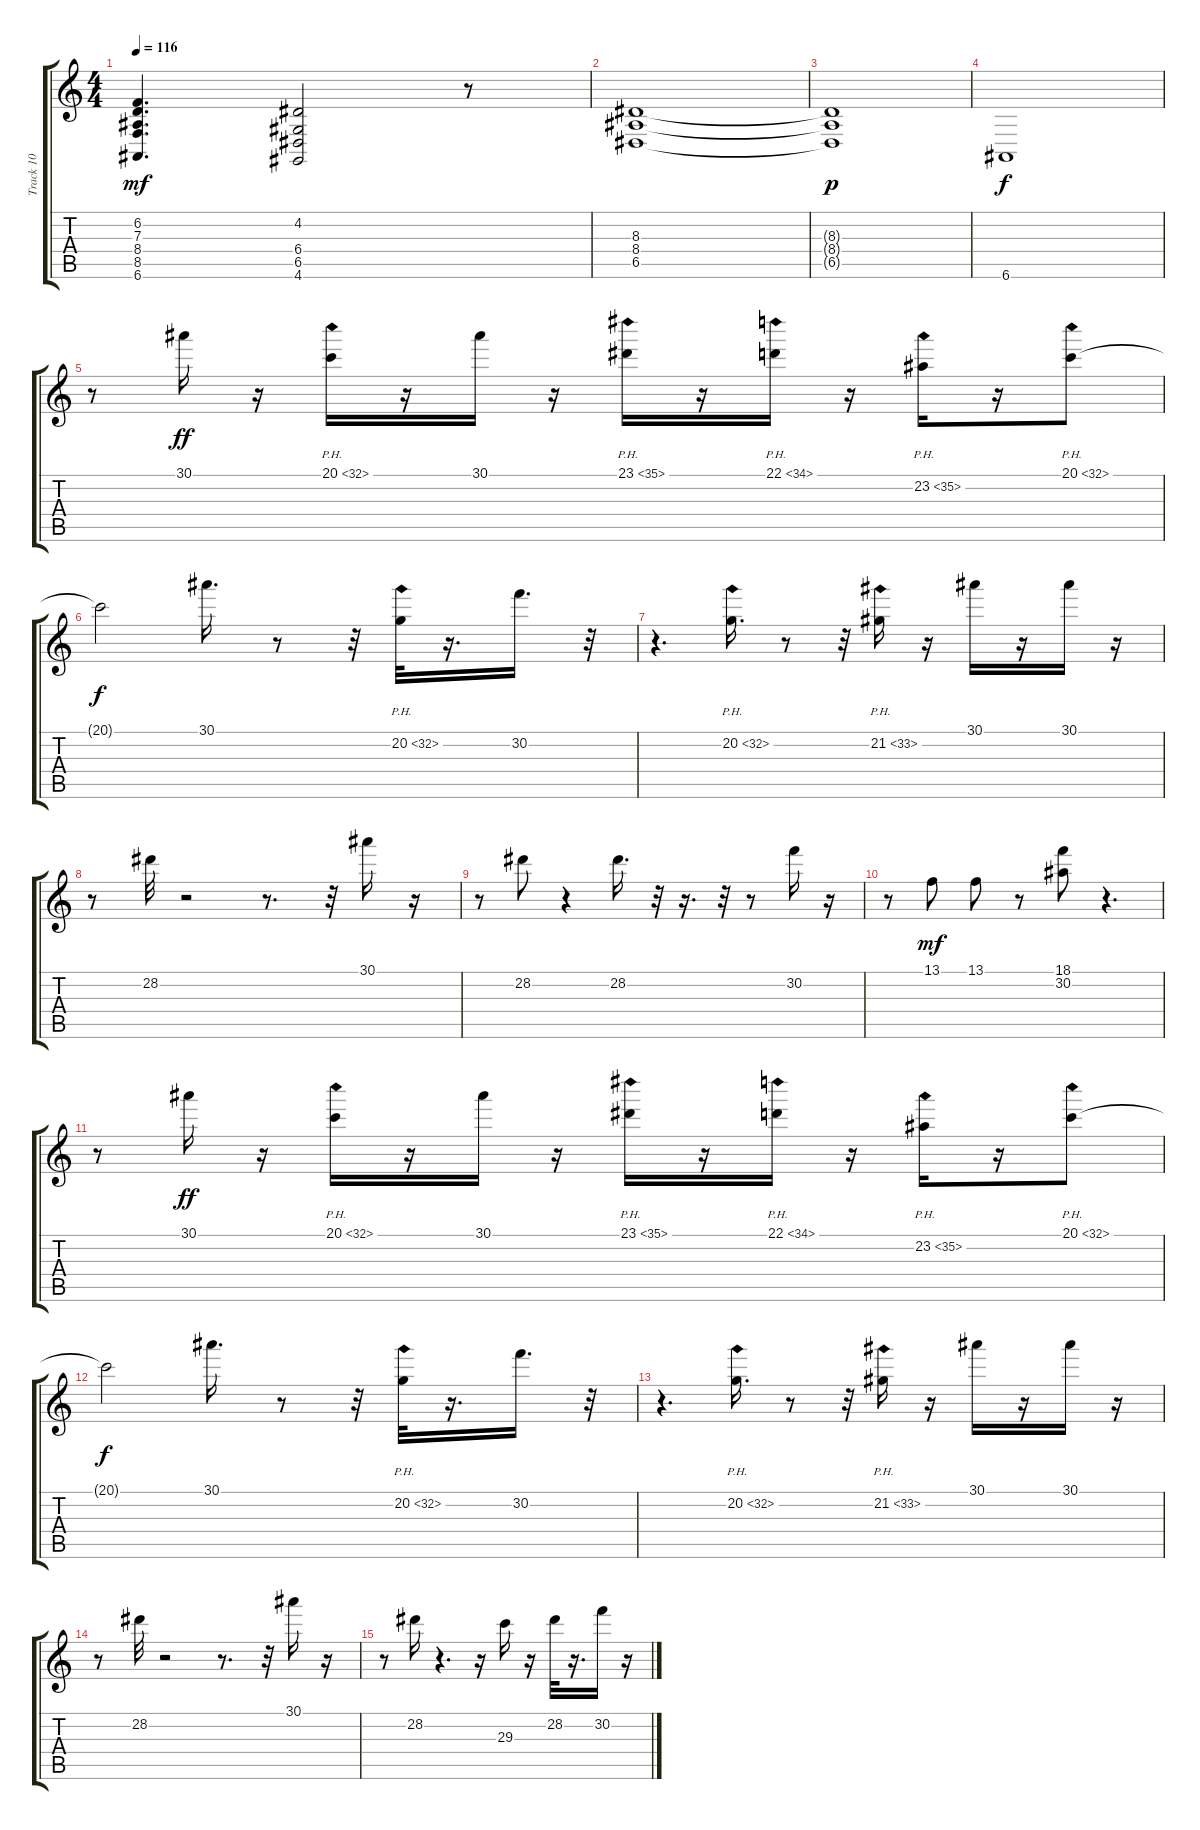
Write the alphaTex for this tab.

\track ("Track 10" "Track 10") {instrument fx7echoes}
\staff {score tabs}
\tuning (E4 B3 G3 D3 A2 E2) {hide}
\ts (4 4)
\tempo 116
\clef g2
\ks c
(6.2 7.3 8.4 8.5 6.6).4{d dy mf} (4.2 6.4 6.5 4.6).2 r.8 |
(8.3 8.4 6.5).1 |
(8.3{t} 8.4{t} 6.5{t}).1{dy p instrument lead2sawtooth} |
6.6.1{dy f} |
r.8{instrument fx7echoes} 30.1.16{dy ff} r.16 20.1{ph 12}.16 r.16 30.1.16 r.16 23.1{ph 12}.16 r.16 22.1{ph 12}.16 r.16 23.2{ph 12}.16 r.16 20.1{ph 12}.8 |
20.1{t}.2{dy f} 30.1.16{d} r.8 r.32 20.2{ph 12}.32 r.16{d} 30.2.16{d} r.32 |
r.4{d} 20.2{ph 12}.16{d} r.8 r.32 21.2{ph 12}.16 r.16 30.1.16 r.16 30.1.16 r.16 |
r.8 28.2.32 r.2 r.8{d} r.32 30.1.16 r.16 |
r.8 28.2.8 r.4 28.2.16{d} r.32 r.16{d} r.32 r.8 30.2.16 r.16 |
r.8 13.1.8{dy mf} 13.1.8 r.8 (18.1 30.2).8 r.4{d} |
r.8{instrument fx7echoes} 30.1.16{dy ff} r.16 20.1{ph 12}.16 r.16 30.1.16 r.16 23.1{ph 12}.16 r.16 22.1{ph 12}.16 r.16 23.2{ph 12}.16 r.16 20.1{ph 12}.8 |
20.1{t}.2{dy f} 30.1.16{d} r.8 r.32 20.2{ph 12}.32 r.16{d} 30.2.16{d} r.32 |
r.4{d} 20.2{ph 12}.16{d} r.8 r.32 21.2{ph 12}.16 r.16 30.1.16 r.16 30.1.16 r.16 |
r.8 28.2.32 r.2 r.8{d} r.32 30.1.16 r.16 |
r.8 28.2.16 r.4{d} r.16 29.3.16 r.16 28.2.32 r.16{d} 30.2.16 r.16
